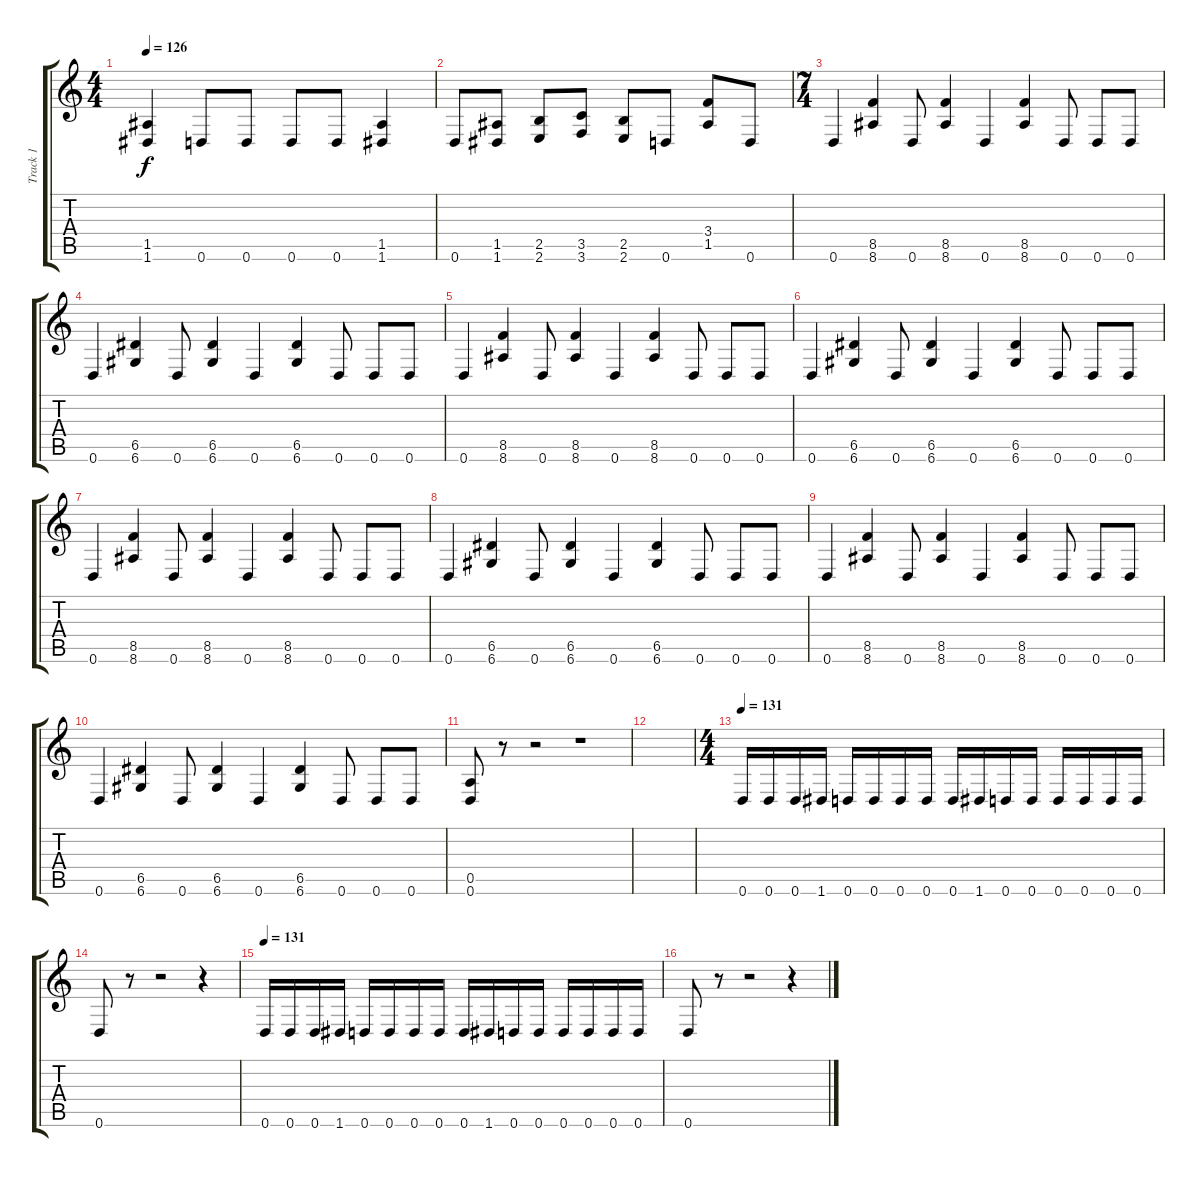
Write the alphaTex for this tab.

\track ("Track 1" "Track 1") {instrument distortionguitar}
\staff {score tabs}
\tuning (D4 B3 G3 D3 A2 D2) {hide}
\ts (4 4)
\tempo 126
\clef g2
\ks c
(1.5 1.6).4{dy f} 0.6.8 0.6.8 0.6.8 0.6.8 (1.5 1.6).4 |
0.6.8 (1.5 1.6).8 (2.5 2.6).8 (3.5 3.6).8 (2.5 2.6).8 0.6.8 (3.4 1.5).8 0.6.8 |
\ts (7 4)
0.6.4 (8.5 8.6).4 0.6.8 (8.5 8.6).4 0.6.4 (8.5 8.6).4 0.6.8 0.6.8 0.6.8 |
0.6.4 (6.5 6.6).4 0.6.8 (6.5 6.6).4 0.6.4 (6.5 6.6).4 0.6.8 0.6.8 0.6.8 |
0.6.4 (8.5 8.6).4 0.6.8 (8.5 8.6).4 0.6.4 (8.5 8.6).4 0.6.8 0.6.8 0.6.8 |
0.6.4 (6.5 6.6).4 0.6.8 (6.5 6.6).4 0.6.4 (6.5 6.6).4 0.6.8 0.6.8 0.6.8 |
0.6.4 (8.5 8.6).4 0.6.8 (8.5 8.6).4 0.6.4 (8.5 8.6).4 0.6.8 0.6.8 0.6.8 |
0.6.4 (6.5 6.6).4 0.6.8 (6.5 6.6).4 0.6.4 (6.5 6.6).4 0.6.8 0.6.8 0.6.8 |
0.6.4 (8.5 8.6).4 0.6.8 (8.5 8.6).4 0.6.4 (8.5 8.6).4 0.6.8 0.6.8 0.6.8 |
0.6.4 (6.5 6.6).4 0.6.8 (6.5 6.6).4 0.6.4 (6.5 6.6).4 0.6.8 0.6.8 0.6.8 |
(0.5 0.6).8 r.8 r.2 r.1 |
|
\ts (4 4)
\tempo 131
0.6.16 0.6.16 0.6.16 1.6.16 0.6.16 0.6.16 0.6.16 0.6.16 0.6.16 1.6.16 0.6.16 0.6.16 0.6.16 0.6.16 0.6.16 0.6.16 |
0.6.8 r.8 r.2 r.4 |
\tempo 131
0.6.16 0.6.16 0.6.16 1.6.16 0.6.16 0.6.16 0.6.16 0.6.16 0.6.16 1.6.16 0.6.16 0.6.16 0.6.16 0.6.16 0.6.16 0.6.16 |
0.6.8 r.8 r.2 r.4
